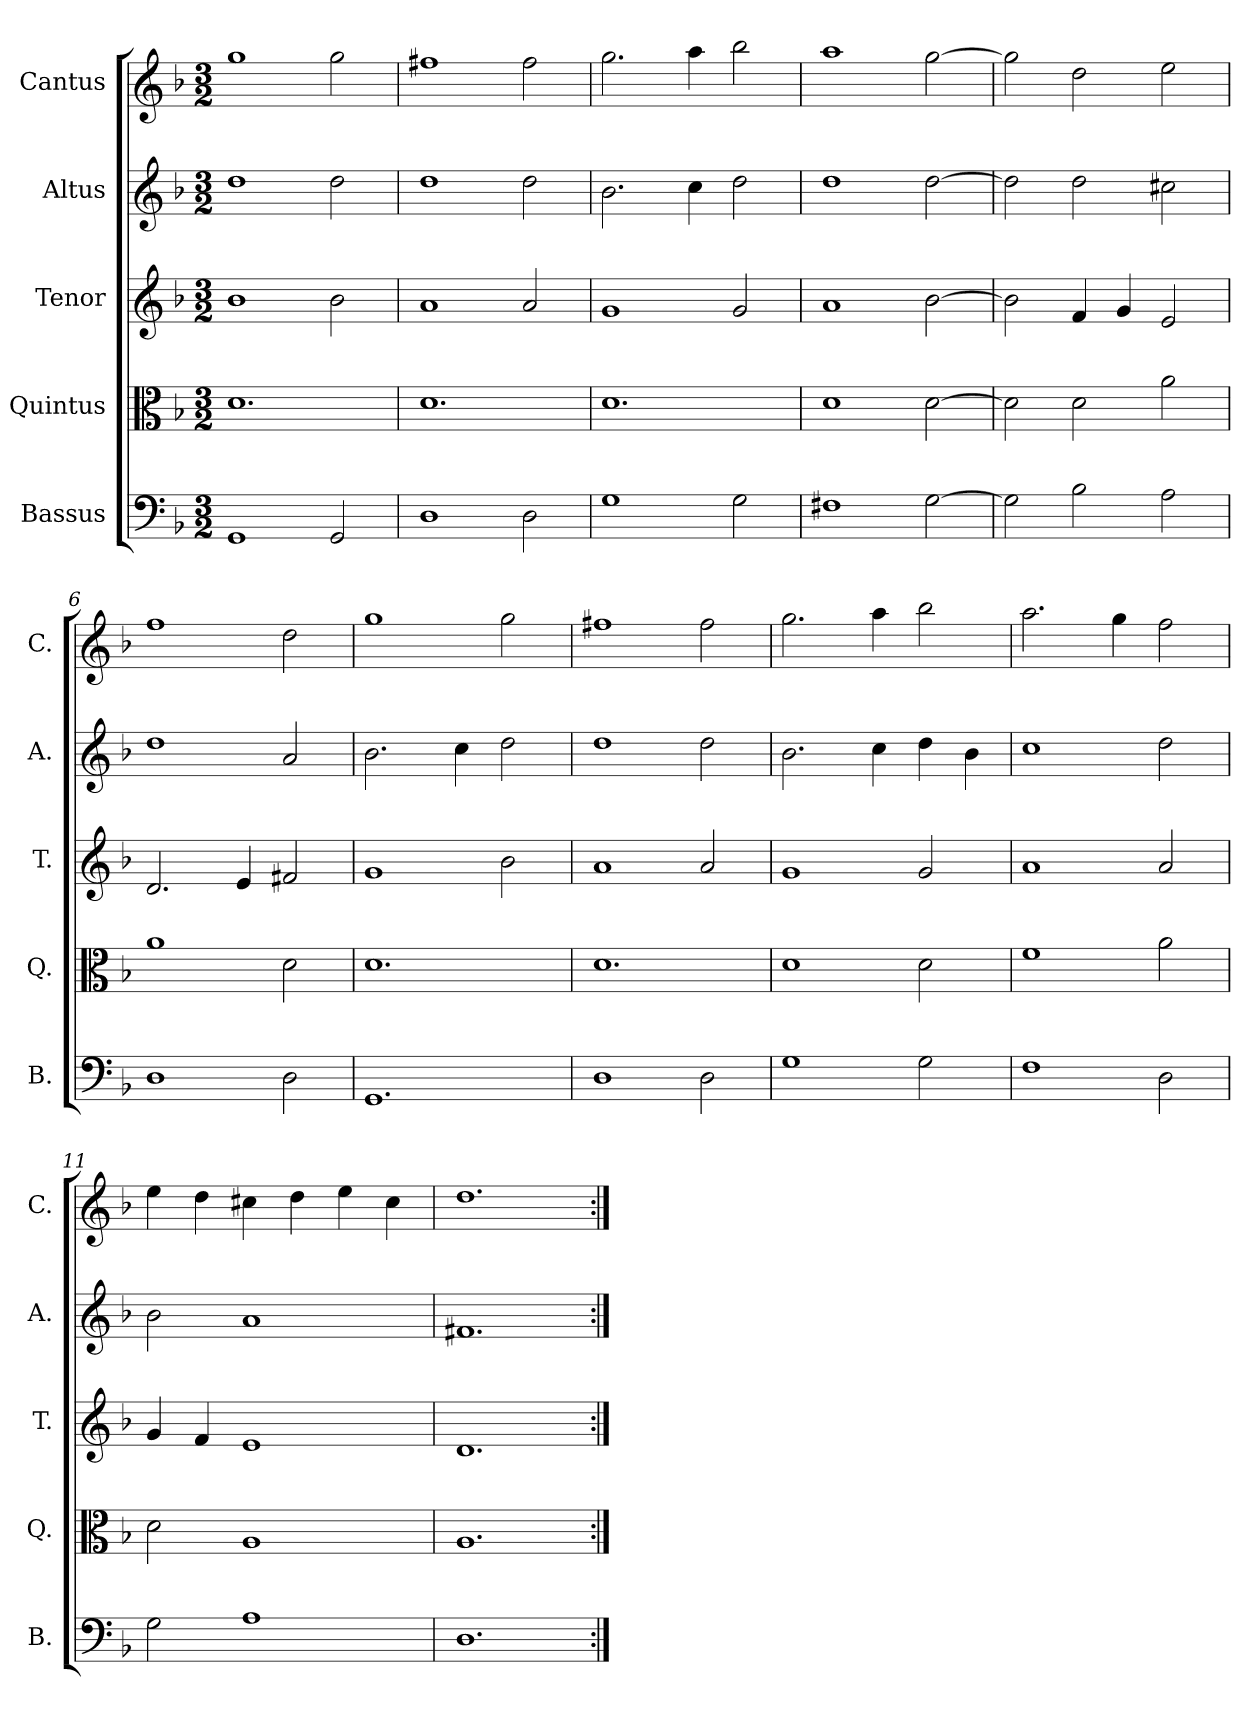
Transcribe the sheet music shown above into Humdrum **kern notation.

**kern	**kern	**kern	**kern	**kern
*part5	*part4	*part3	*part2	*part1
*staff5	*staff4	*staff3	*staff2	*staff1
*I"Bassus	*I"Quintus	*I"Tenor	*I"Altus	*I"Cantus
*I'B.	*I'Q.	*I'T.	*I'A.	*I'C.
*clefF4	*clefC3	*clefG2	*clefG2	*clefG2
*k[b-]	*k[b-]	*k[b-]	*k[b-]	*k[b-]
*F:	*F:	*F:	*F:	*F:
*M3/2	*M3/2	*M3/2	*M3/2	*M3/2
=1	=1	=1	=1	=1
1GG/	1.d\	1b-\	1dd\	1gg\
2GG/	.	2b-\	2dd\	2gg\
=2	=2	=2	=2	=2
1D\	1.d\	1a/	1dd\	1ff#X\
2D\	.	2a/	2dd\	2ff#\
=3	=3	=3	=3	=3
1G\	1.d\	1g/	2.b-\	2.gg\
.	.	.	4cc\	4aa\
2G\	.	2g/	2dd\	2bb-\
=4	=4	=4	=4	=4
1F#X\	1d\	1a/	1dd\	1aa\
[2G\	[2d\	[2b-\	[2dd\	[2gg\
=5	=5	=5	=5	=5
2G\]	2d\]	2b-\]	2dd\]	2gg\]
2B-\	2d\	4f/	2dd\	2dd\
.	.	4g/	.	.
2A\	2a\	2e/	2cc#X\	2ee\
=6	=6	=6	=6	=6
1D\	1a\	2.d/	1dd\	1ff\
.	.	4e/	.	.
2D\	2d\	2f#X/	2a/	2dd\
=7	=7	=7	=7	=7
1.GG/	1.d\	1g/	2.b-\	1gg\
.	.	.	4cc\	.
.	.	2b-\	2dd\	2gg\
=8	=8	=8	=8	=8
1D\	1.d\	1a/	1dd\	1ff#X\
2D\	.	2a/	2dd\	2ff#\
=9	=9	=9	=9	=9
1G\	1d\	1g/	2.b-\	2.gg\
.	.	.	4cc\	4aa\
2G\	2d\	2g/	4dd\	2bb-\
.	.	.	4b-\	.
=10	=10	=10	=10	=10
1F\	1f\	1a/	1cc\	2.aa\
.	.	.	.	4gg\
2D\	2a\	2a/	2dd\	2ff\
!!LO:LB:g=z
=11	=11	=11	=11	=11
2G\	2d\	4g/	2b-\	4ee\
.	.	4f/	.	4dd\
1A\	1A/	1e/	1a/	4cc#X\
.	.	.	.	4dd\
.	.	.	.	4ee\
.	.	.	.	4cc#\
=12	=12	=12	=12	=12
1.D\	1.A/	1.d/	1.f#X/	1.dd\
=:|!	=:|!	=:|!	=:|!	=:|!
*-	*-	*-	*-	*-
